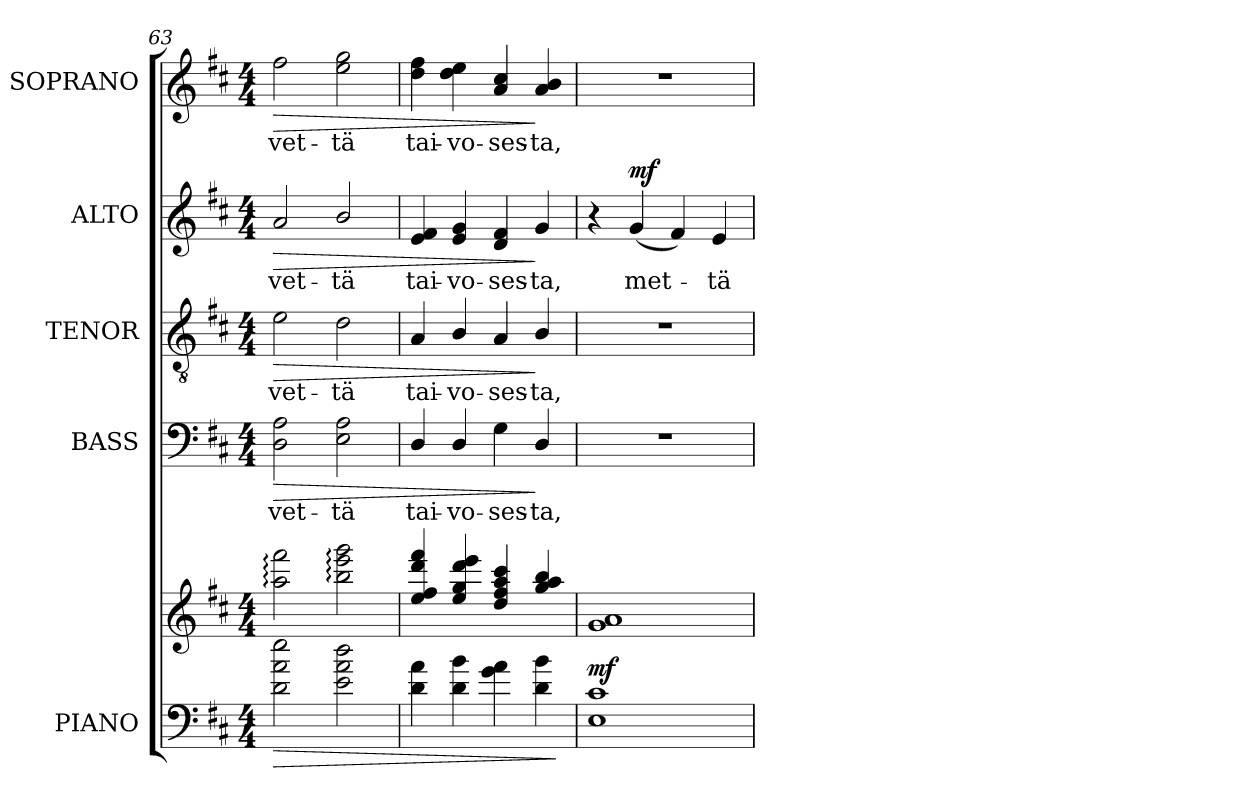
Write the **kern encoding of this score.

**kern	**kern	**dynam	**kern	**text	**dynam	**kern	**text	**dynam	**kern	**text	**dynam	**kern	**text	**dynam
*part5	*part5	*part5	*part4	*part4	*part4	*part3	*part3	*part3	*part2	*part2	*part2	*part1	*part1	*part1
*staff6	*staff5	*staff5/6	*staff4	*staff4	*staff4	*staff3	*staff3	*staff3	*staff2	*staff2	*staff2	*staff1	*staff1	*staff1
*I"PIANO	*	*	*I"BASS	*	*	*I"TENOR	*	*	*I"ALTO	*	*	*I"SOPRANO	*	*
*I'PNO.	*	*	*I'B.	*	*	*I'T.	*	*	*I'A.	*	*	*I'S.	*	*
*clefF4	*clefG2	*	*clefF4	*	*	*clefGv2	*	*	*clefG2	*	*	*clefG2	*	*
*	*	*	*	*	*	*ITrd7c12	*	*	*	*	*	*	*	*
*k[f#c#]	*k[f#c#]	*	*k[f#c#]	*	*	*k[f#c#]	*	*	*k[f#c#]	*	*	*k[f#c#]	*	*
*D:	*D:	*	*D:	*	*	*D:	*	*	*D:	*	*	*D:	*	*
*M4/4	*M4/4	*	*M4/4	*	*	*M4/4	*	*	*M4/4	*	*	*M4/4	*	*
=63	=63	=63	=63	=63	=63	=63	=63	=63	=63	=63	=63	=63	=63	=63
!	!	!LO:HP:b=2	!	!	!	!	!	!	!	!	!	!	!	!
!	!	!	!	!LO:LY:b:color=#000000	!LO:HP:b	!	!	!	!	!	!	!	!	!
!	!	!	!	!	!	!	!LO:LY:b:color=#000000	!LO:HP:b	!	!	!	!	!	!
!	!	!	!	!	!	!	!	!	!	!LO:LY:b:color=#000000	!LO:HP:b	!	!	!
!	!	!	!	!	!	!	!	!	!	!	!	!	!LO:LY:b:color=#000000	!LO:HP:b
2di\ 2ai 2eei	2aai\: 2fff#i:	>	2Di\ 2Ai	vet-	>	2Ei\	vet-	>	2ai/	vet-	>	2ff#i\	vet-	>
!	!	!	!	!LO:LY:b:color=#000000	!	!	!	!	!	!	!	!	!	!
!	!	!	!	!	!	!	!LO:LY:b:color=#000000	!	!	!	!	!	!	!
!	!	!	!	!	!	!	!	!	!	!LO:LY:b:color=#000000	!	!	!	!
!	!	!	!	!	!	!	!	!	!	!	!	!	!LO:LY:b:color=#000000	!
2ei\ 2ai 2ddi	2bbi\: 2eeei: 2gggi:	.	2Ei\ 2Ai	-tä	.	2Di\	-tä	.	2bi/	-tä	.	2eei\ 2ggi	-tä	.
=64	=64	=64	=64	=64	=64	=64	=64	=64	=64	=64	=64	=64	=64	=64
!	!	!	!	!LO:LY:b:color=#000000	!	!	!	!	!	!	!	!	!	!
!	!	!	!	!	!	!	!LO:LY:b:color=#000000	!	!	!	!	!	!	!
!	!	!	!	!	!	!	!	!	!	!LO:LY:b:color=#000000	!	!	!	!
!	!	!	!	!	!	!	!	!	!	!	!	!	!LO:LY:b:color=#000000	!
4di\ 4ai	4eei/ 4ff#i 4dddi 4fff#i	.	4Di/	tai-	.	4AAi/	tai-	.	4ei/ 4f#i	tai-	.	4ddi\ 4ff#i	tai-	.
!	!	!	!	!LO:LY:b:color=#000000	!	!	!	!	!	!	!	!	!	!
!	!	!	!	!	!	!	!LO:LY:b:color=#000000	!	!	!	!	!	!	!
!	!	!	!	!	!	!	!	!	!	!LO:LY:b:color=#000000	!	!	!	!
!	!	!	!	!	!	!	!	!	!	!	!	!	!LO:LY:b:color=#000000	!
4di\ 4bi	4eei/ 4ggi 4dddi 4eeei	.	4Di/	-vo-	.	4BBi/	-vo-	.	4ei/ 4gi	-vo-	.	4ddi\ 4eei	-vo-	.
!	!	!	!	!LO:LY:b:color=#000000	!	!	!	!	!	!	!	!	!	!
!	!	!	!	!	!	!	!LO:LY:b:color=#000000	!	!	!	!	!	!	!
!	!	!	!	!	!	!	!	!	!	!LO:LY:b:color=#000000	!	!	!	!
!	!	!	!	!	!	!	!	!	!	!	!	!	!LO:LY:b:color=#000000	!
4gi\ 4ai	4ddi/ 4ff#i 4aai 4ccc#i	.	4Gi\	-ses-	.	4AAi/	-ses-	.	4di/ 4f#i	-ses-	.	4ai/ 4cc#i	-ses-	.
!	!	!	!	!LO:LY:b:color=#000000	!	!	!	!	!	!	!	!	!	!
!	!	!	!	!	!	!	!LO:LY:b:color=#000000	!	!	!	!	!	!	!
!	!	!	!	!	!	!	!	!	!	!LO:LY:b:color=#000000	!	!	!	!
!	!	!	!	!	!	!	!	!	!	!	!	!	!LO:LY:b:color=#000000	!
4di\ 4bi	4ggi/ 4aai 4bbi	.	4Di/	-ta,	]	4BBi/	-ta,	]	4gi/	-ta,	]	4ai/ 4bi	-ta,	]
.	.	]	.	.	.	.	.	.	.	.	.	.	.	.
=65	=65	=65	=65	=65	=65	=65	=65	=65	=65	=65	=65	=65	=65	=65
1Ei 1c#i	1gi 1ai	mf	1r	.	.	1r	.	.	4r	.	.	1r	.	.
!	!	!	!	!	!	!	!	!	!	!LO:LY:b:color=#000000	!	!	!	!
.	.	.	.	.	.	.	.	.	(4gi/	met-	mf	.	.	.
.	.	.	.	.	.	.	.	.	4f#i/)	.	.	.	.	.
!	!	!	!	!	!	!	!	!	!	!LO:LY:b:color=#000000	!	!	!	!
.	.	.	.	.	.	.	.	.	4ei/	-tä	.	.	.	.
=	=	=	=	=	=	=	=	=	=	=	=	=	=	=
*-	*-	*-	*-	*-	*-	*-	*-	*-	*-	*-	*-	*-	*-	*-
